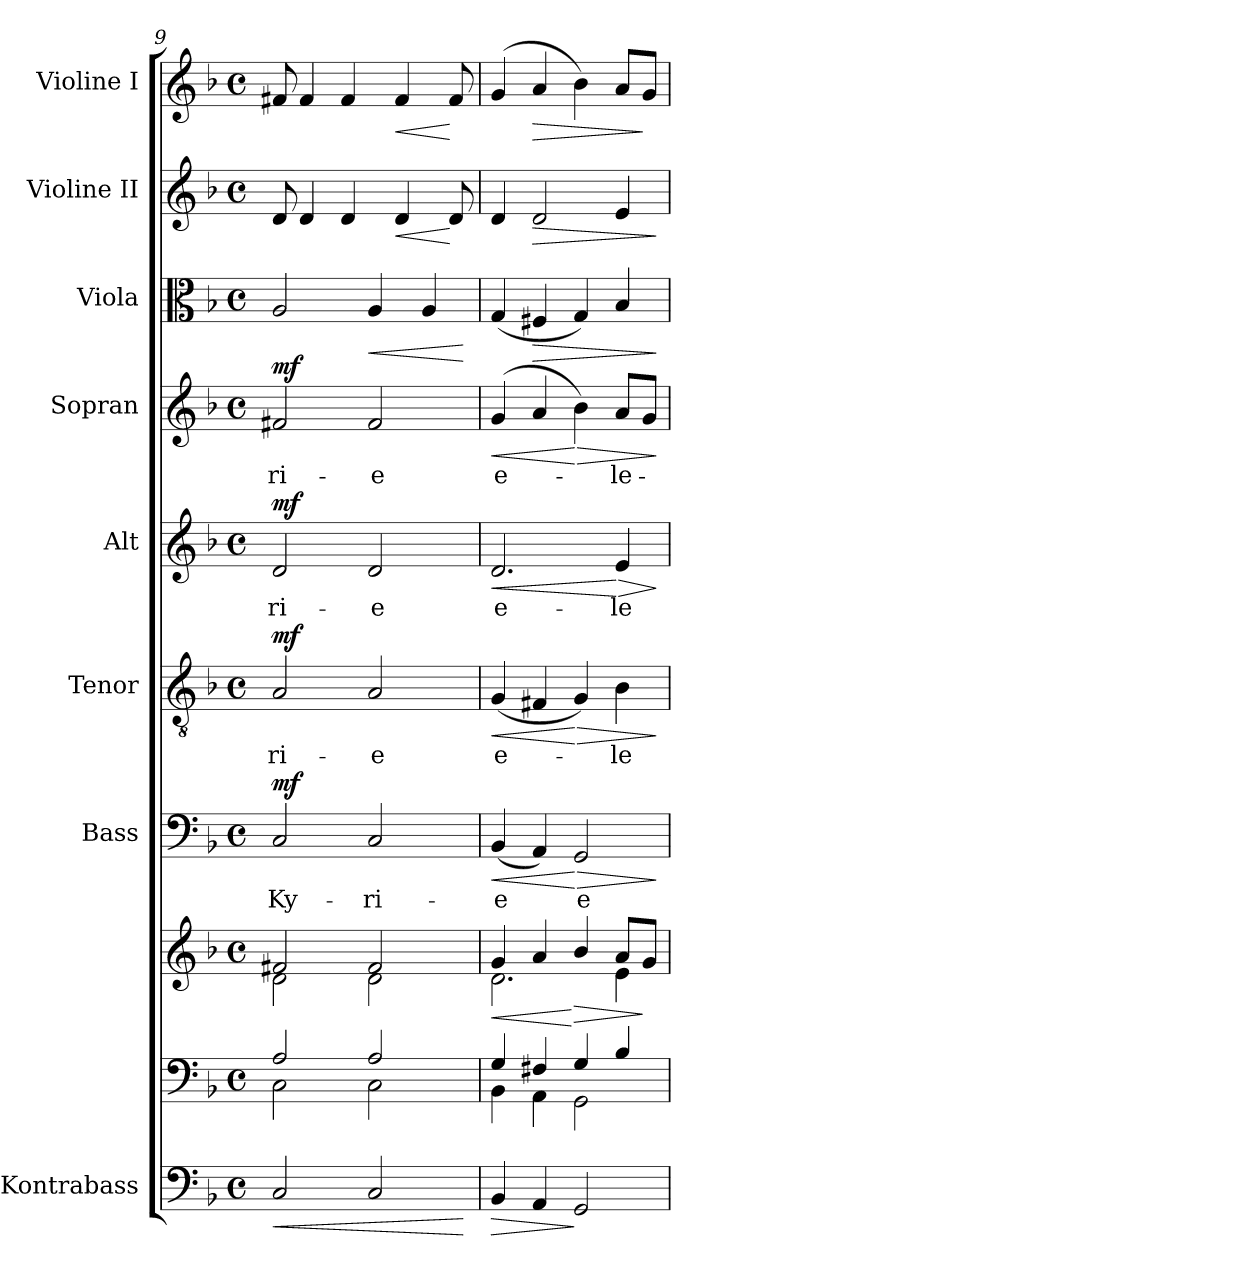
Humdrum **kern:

**kern	**dynam	**kern	**kern	**dynam	**kern	**text	**dynam	**kern	**text	**dynam	**kern	**text	**dynam	**kern	**text	**dynam	**kern	**dynam	**kern	**dynam	**kern	**dynam
*part9	*part9	*part8	*part8	*part8	*part7	*part7	*part7	*part6	*part6	*part6	*part5	*part5	*part5	*part4	*part4	*part4	*part3	*part3	*part2	*part2	*part1	*part1
*staff10	*staff10	*staff9	*staff8	*staff8/9	*staff7	*staff7	*staff7	*staff6	*staff6	*staff6	*staff5	*staff5	*staff5	*staff4	*staff4	*staff4	*staff3	*staff3	*staff2	*staff2	*staff1	*staff1
*I"Kontrabass	*	*	*	*	*I"Bass	*	*	*I"Tenor	*	*	*I"Alt	*	*	*I"Sopran	*	*	*I"Viola	*	*I"Violine II	*	*I"Violine I	*
*I'Kb.	*	*	*	*	*I'B.	*	*	*I'T.	*	*	*I'A.	*	*	*I'S.	*	*	*I'Vla.	*	*I'Vl. II	*	*I'Vl. I	*
*clefF4	*	*clefF4	*clefG2	*	*clefF4	*	*	*clefGv2	*	*	*clefG2	*	*	*clefG2	*	*	*clefC3	*	*clefG2	*	*clefG2	*
*ITrd7c12	*	*	*	*	*	*	*	*	*	*	*	*	*	*	*	*	*	*	*	*	*	*
*k[b-]	*	*k[b-]	*k[b-]	*	*k[b-]	*	*	*k[b-]	*	*	*k[b-]	*	*	*k[b-]	*	*	*k[b-]	*	*k[b-]	*	*k[b-]	*
*F:	*	*F:	*F:	*	*F:	*	*	*F:	*	*	*F:	*	*	*F:	*	*	*F:	*	*F:	*	*F:	*
*M4/4	*	*M4/4	*M4/4	*	*M4/4	*	*	*M4/4	*	*	*M4/4	*	*	*M4/4	*	*	*M4/4	*	*M4/4	*	*M4/4	*
*met(c)	*	*met(c)	*met(c)	*	*met(c)	*	*	*met(c)	*	*	*met(c)	*	*	*met(c)	*	*	*met(c)	*	*met(c)	*	*met(c)	*
=9	=9	=9	=9	=9	=9	=9	=9	=9	=9	=9	=9	=9	=9	=9	=9	=9	=9	=9	=9	=9	=9	=9
!	!LO:HP:b	!	!	!	!	!LO:LY:b	!LO:DY:a	!	!LO:LY:b	!LO:DY:a	!	!LO:LY:b	!LO:DY:a	!	!LO:LY:b	!LO:DY:a	!	!	!	!	!	!
*	*	*^	*^	*	*	*	*	*	*	*	*	*	*	*	*	*	*	*	*	*	*	*
2CC/	<	2A/	2C\	2f#X/	2d\	.	2C/	Ky-	mf	2A/	-ri-	mf	2d/	-ri-	mf	2f#X/	-ri-	mf	2A/	.	8d/	.	8f#X/	.
.	.	.	.	.	.	.	.	.	.	.	.	.	.	.	.	.	.	.	.	.	4d/	.	4f#/	.
.	.	.	.	.	.	.	.	.	.	.	.	.	.	.	.	.	.	.	.	.	4d/	.	4f#/	.
!	!	!	!	!	!	!	!	!LO:LY:b	!	!	!LO:LY:b	!	!	!LO:LY:b	!	!	!LO:LY:b	!	!	!LO:HP:b	!	!	!	!
2CC/	.	2A/	2C\	2f#/	2d\	.	2C/	-ri-	.	2A/	-e	.	2d/	-e	.	2f#/	-e	.	4A/	<	.	.	.	.
!	!	!	!	!	!	!	!	!	!	!	!	!	!	!	!	!	!	!	!	!	!	!LO:HP:b	!	!LO:HP:b
.	.	.	.	.	.	.	.	.	.	.	.	.	.	.	.	.	.	.	.	.	4d/	<	4f#/	<
.	.	.	.	.	.	.	.	.	.	.	.	.	.	.	.	.	.	.	4A/	.	.	.	.	.
.	.	.	.	.	.	.	.	.	.	.	.	.	.	.	.	.	.	.	.	.	8d/	[	8f#/	[
*	*	*v	*v	*	*	*	*	*	*	*	*	*	*	*	*	*	*	*	*	*	*	*	*	*
*	*	*	*v	*v	*	*	*	*	*	*	*	*	*	*	*	*	*	*	*	*	*	*	*
.	[	.	.	.	.	.	.	.	.	.	.	.	.	.	.	.	.	[	.	.	.	.
=10	=10	=10	=10	=10	=10	=10	=10	=10	=10	=10	=10	=10	=10	=10	=10	=10	=10	=10	=10	=10	=10	=10
!	!LO:HP:b	!	!	!LO:HP:b	!	!LO:LY:b	!LO:HP:b	!	!LO:LY:b	!LO:HP:b	!	!LO:LY:b	!LO:HP:b	!	!LO:LY:b	!LO:HP:b	!	!	!	!	!	!
*	*	*^	*^	*	*	*	*	*	*	*	*	*	*	*	*	*	*	*	*	*	*	*
4BBB-/	>	4G/	4BB-\	4g/	2.d\	<	(<4BB-/	-e	<	(<4G/	e-	<	2.d/	e-	<	(4g/	e-	<	(<4G/	.	4d/	.	(4g/	.
!	!	!	!	!	!	!	!	!	!	!	!	!	!	!	!	!	!	!	!	!LO:HP:b	!	!LO:HP:b	!	!LO:HP:b
4AAA/	.	4F#X/	4AA\	4a/	.	.	4AA/)	.	.	4F#X/	.	.	.	.	.	4a/	.	.	4F#X/	>	2d/	>	4a/	>
!	!	!	!	!	!	!LO:HP:n=1:b	!	!LO:LY:b	!LO:HP:n=1:b	!	!	!LO:HP:n=1:b	!	!	!	!	!	!LO:HP:n=1:b	!	!	!	!	!	!
2GGG/	]	4G/	2GG\	4b-/	.	[ >	2GG/	e-	[ >	4G/)	.	[ >	.	.	.	4b-\)	.	[ >	4G/)	.	.	.	4b-\)	.
!	!	!	!	!	!	!	!	!	!	!	!LO:LY:b	!	!	!LO:LY:b	!LO:HP:n=1:b	!	!LO:LY:b	!	!	!	!	!	!	!
.	.	4B-/	.	8a/L	4e\	.	.	.	.	4B-\	-le-	.	4e/	-le-	[ >	8a/L	-le-	.	4B-/	.	4e/	.	8a/L	.
.	.	.	.	8g/J	.	]	.	.	.	.	.	.	.	.	.	8g/J	.	.	.	.	.	.	8g/J	]
*	*	*v	*v	*	*	*	*	*	*	*	*	*	*	*	*	*	*	*	*	*	*	*	*	*
*	*	*	*v	*v	*	*	*	*	*	*	*	*	*	*	*	*	*	*	*	*	*	*	*
.	.	.	.	.	.	.	]	.	.	]	.	.	]	.	.	]	.	]	.	]	.	.
=	=	=	=	=	=	=	=	=	=	=	=	=	=	=	=	=	=	=	=	=	=	=
*-	*-	*-	*-	*-	*-	*-	*-	*-	*-	*-	*-	*-	*-	*-	*-	*-	*-	*-	*-	*-	*-	*-
